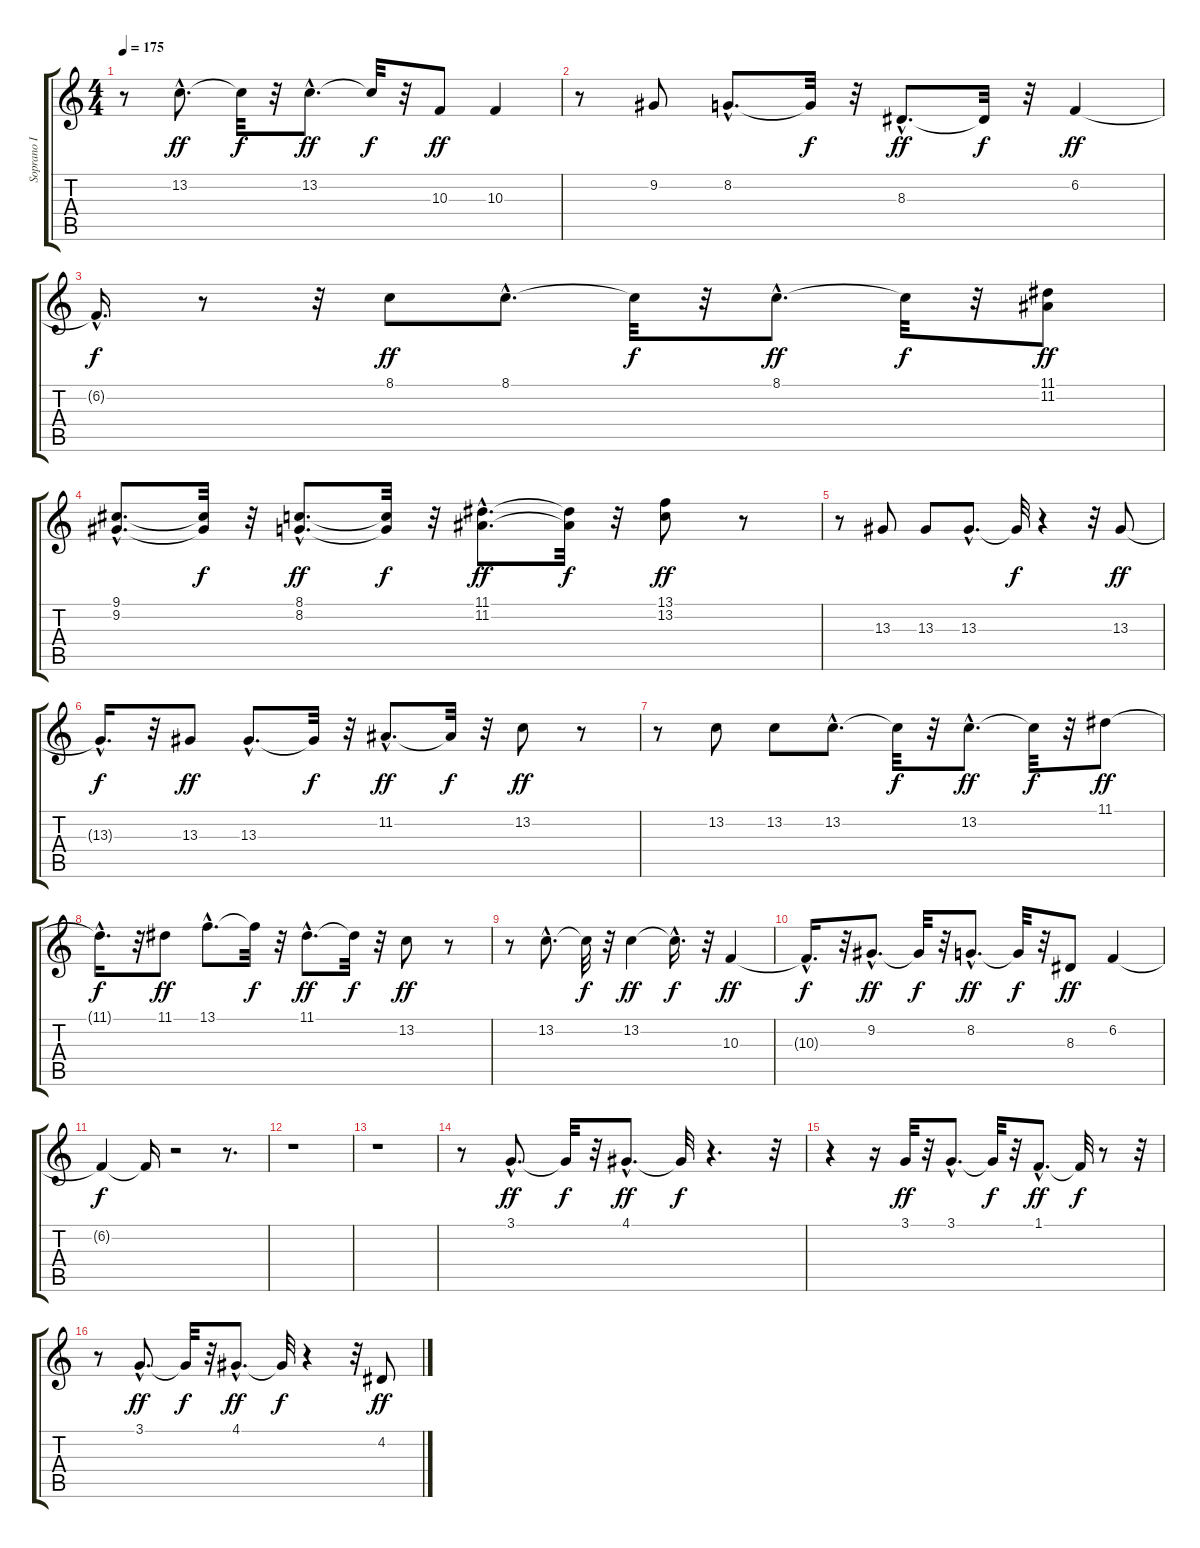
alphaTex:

\track ("Soprano I" "Soprano I") {instrument lead6voice}
\staff {score tabs}
\tuning (E4 B3 G3 D3 A2 E2) {hide}
\ts (4 4)
\tempo 175
\clef g2
\ks c
r.8{dy ff} 13.2{hac}.8{d} 13.2{t}.32{dy f} r.32 13.2{hac}.8{d dy ff} 13.2{t}.32{dy f} r.32 10.3.8{dy ff} 10.3.4 |
r.8 9.2.8 8.2{hac}.8{d} 8.2{t}.32{dy f} r.32 8.3{hac}.8{d dy ff} 8.3{t}.32{dy f} r.32 6.2.4{dy ff} |
6.2{hac t}.16{d dy f} r.8 r.32 8.1.8{dy ff} 8.1{hac}.8{d} 8.1{t}.32{dy f} r.32 8.1{hac}.8{d dy ff} 8.1{t}.32{dy f} r.32 (11.1 11.2).8{dy ff} |
(9.1{hac} 9.2{hac}).8{d} (9.1{t} 9.2{t}).32{dy f} r.32 (8.1{hac} 8.2{hac}).8{d dy ff} (8.1{t} 8.2{t}).32{dy f} r.32 (11.1{hac} 11.2{hac}).8{d dy ff} (11.1{t} 11.2{t}).32{dy f} r.32 (13.1 13.2).8{dy ff} r.8 |
r.8 13.3.8 13.3.8 13.3{hac}.8{d} 13.3{t}.32{dy f} r.4 r.32 13.3.8{dy ff} |
13.3{hac t}.16{d dy f} r.32 13.3.8{dy ff} 13.3{hac}.8{d} 13.3{t}.32{dy f} r.32 11.2{hac}.8{d dy ff} 11.2{t}.32{dy f} r.32 13.2.8{dy ff} r.8 |
r.8 13.2.8 13.2.8 13.2{hac}.8{d} 13.2{t}.32{dy f} r.32 13.2{hac}.8{d dy ff} 13.2{t}.32{dy f} r.32 11.1.8{dy ff} |
11.1{hac t}.16{d dy f} r.32 11.1.8{dy ff} 13.1{hac}.8{d} 13.1{t}.32{dy f} r.32 11.1{hac}.8{d dy ff} 11.1{t}.32{dy f} r.32 13.2.8{dy ff} r.8 |
r.8 13.2{hac}.8{d} 13.2{t}.32{dy f} r.32 13.2.4{dy ff} 13.2{hac t}.16{d dy f} r.32 10.3.4{dy ff} |
10.3{hac t}.16{d dy f} r.32 9.2{hac}.8{d dy ff} 9.2{t}.32{dy f} r.32 8.2{hac}.8{d dy ff} 8.2{t}.32{dy f} r.32 8.3.8{dy ff} 6.2.4 |
6.2{t}.4{dy f} 6.2{t}.16 r.2 r.8{d} |
r.1 |
r.1 |
r.8 3.1{hac}.8{d dy ff} 3.1{t}.32{dy f} r.32 4.1{hac}.8{d dy ff} 4.1{t}.32{dy f} r.4{d} r.32 |
r.4 r.16 3.1.32{dy ff} r.32 3.1{hac}.8{d} 3.1{t}.32{dy f} r.32 1.1{hac}.8{d dy ff} 1.1{t}.32{dy f} r.8 r.32 |
r.8 3.1{hac}.8{d dy ff} 3.1{t}.32{dy f} r.32 4.1{hac}.8{d dy ff} 4.1{t}.32{dy f} r.4 r.32 4.2.8{dy ff}
